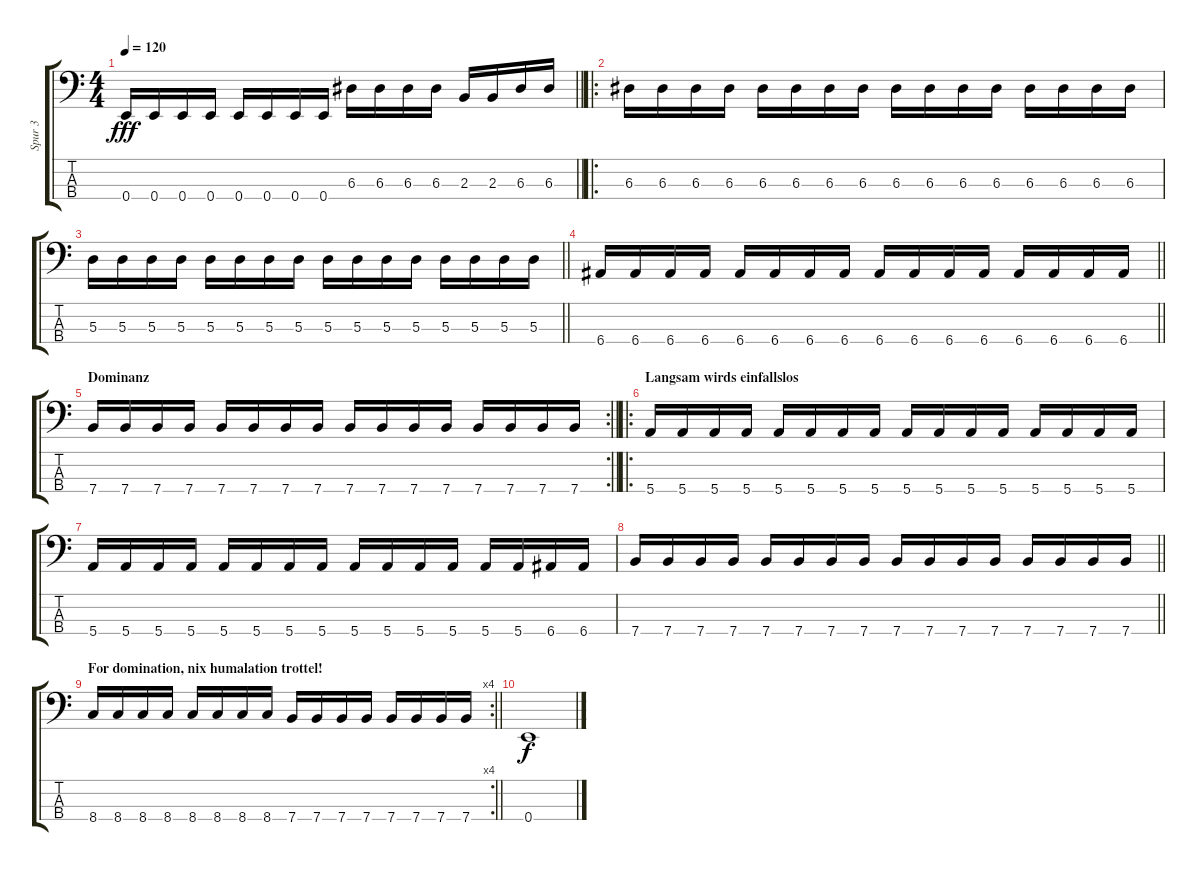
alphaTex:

\track ("Spur 3" "Spur 3") {instrument electricbassfinger}
\staff {score tabs}
\tuning (G2 D2 A1 E1) {hide}
\ts (4 4)
\tempo 120
\clef f4
\barLineRight lightlight
\ks c
0.4.16{dy fff} 0.4.16 0.4.16 0.4.16 0.4.16 0.4.16 0.4.16 0.4.16 6.3.16 6.3.16 6.3.16 6.3.16 2.3.16 2.3.16 6.3.16 6.3.16 |
\ro
6.3.16 6.3.16 6.3.16 6.3.16 6.3.16 6.3.16 6.3.16 6.3.16 6.3.16 6.3.16 6.3.16 6.3.16 6.3.16 6.3.16 6.3.16 6.3.16 |
\barLineRight lightlight
5.3.16 5.3.16 5.3.16 5.3.16 5.3.16 5.3.16 5.3.16 5.3.16 5.3.16 5.3.16 5.3.16 5.3.16 5.3.16 5.3.16 5.3.16 5.3.16 |
\barLineRight lightlight
6.4.16 6.4.16 6.4.16 6.4.16 6.4.16 6.4.16 6.4.16 6.4.16 6.4.16 6.4.16 6.4.16 6.4.16 6.4.16 6.4.16 6.4.16 6.4.16 |
\rc 2
\section ("" "Dominanz")
\barLineRight lightlight
7.4.16 7.4.16 7.4.16 7.4.16 7.4.16 7.4.16 7.4.16 7.4.16 7.4.16 7.4.16 7.4.16 7.4.16 7.4.16 7.4.16 7.4.16 7.4.16 |
\ro
\section ("" "Langsam wirds einfallslos")
5.4.16 5.4.16 5.4.16 5.4.16 5.4.16 5.4.16 5.4.16 5.4.16 5.4.16 5.4.16 5.4.16 5.4.16 5.4.16 5.4.16 5.4.16 5.4.16 |
5.4.16 5.4.16 5.4.16 5.4.16 5.4.16 5.4.16 5.4.16 5.4.16 5.4.16 5.4.16 5.4.16 5.4.16 5.4.16 5.4.16 6.4.16 6.4.16 |
\barLineRight lightlight
7.4.16 7.4.16 7.4.16 7.4.16 7.4.16 7.4.16 7.4.16 7.4.16 7.4.16 7.4.16 7.4.16 7.4.16 7.4.16 7.4.16 7.4.16 7.4.16 |
\rc 4
\section ("" "For domination, nix humalation trottel!")
\barLineRight lightlight
8.4.16 8.4.16 8.4.16 8.4.16 8.4.16 8.4.16 8.4.16 8.4.16 7.4.16 7.4.16 7.4.16 7.4.16 7.4.16 7.4.16 7.4.16 7.4.16 |
0.4.1{dy f}
